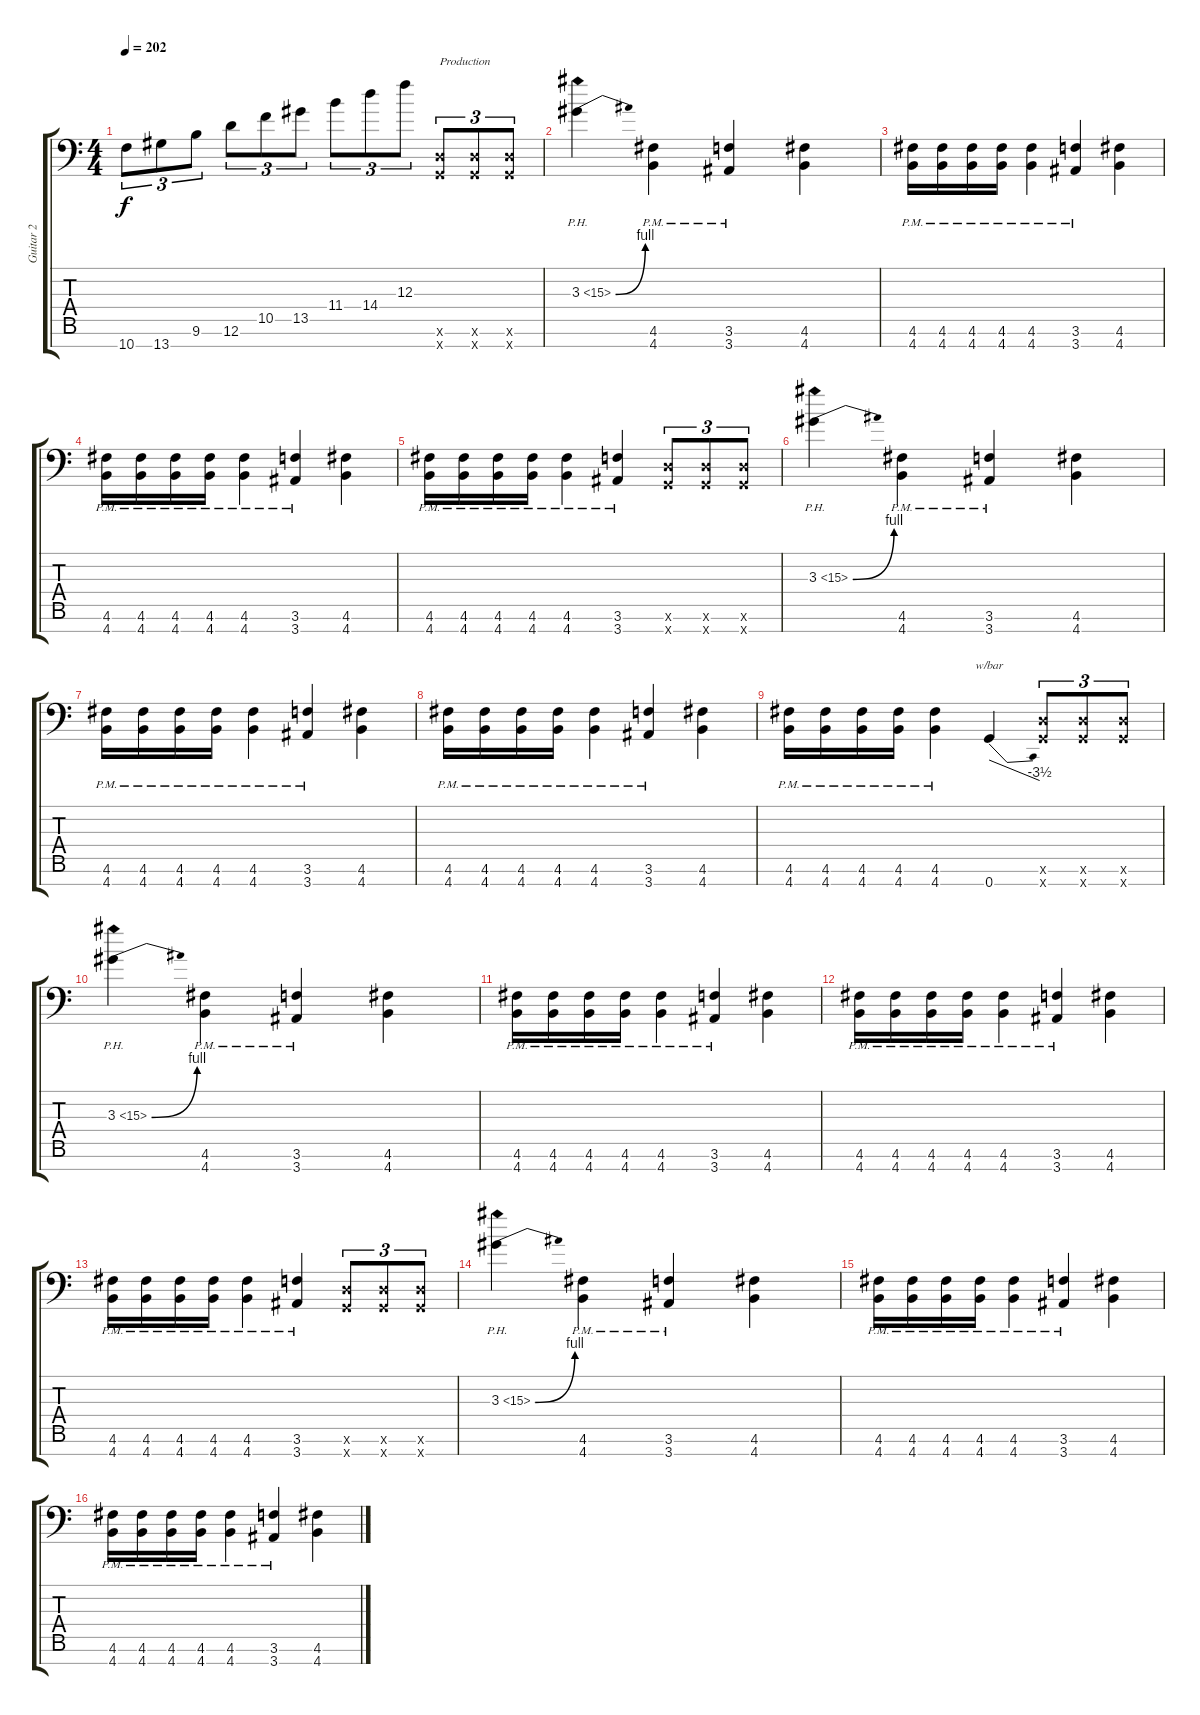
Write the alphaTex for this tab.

\track ("Guitar 2" "Guitar 2") {instrument distortionguitar}
\staff {score tabs}
\tuning (D4 A3 F3 C3 G2 D2 G1) {hide}
\ts (4 4)
\tempo 202
\clef f4
\ks c
10.7.8{tu (3 2) dy f} 13.7.8{tu (3 2)} 9.6.8{tu (3 2)} 12.6.8{tu (3 2)} 10.5.8{tu (3 2)} 13.5.8{tu (3 2)} 11.4.8{tu (3 2)} 14.4.8{tu (3 2)} 12.3.8{tu (3 2)} (0.6{x} 0.7{x}).8{tu (3 2) txt "Production"} (0.6{x} 0.7{x}).8{tu (3 2)} (0.6{x} 0.7{x}).8{tu (3 2)} |
3.3{be (bend 0 0 60 4) ph 12}.4 (4.6{pm} 4.7{pm}).4 (3.6{pm} 3.7{pm}).4 (4.6 4.7).4 |
(4.6{pm} 4.7{pm}).16 (4.6{pm} 4.7{pm}).16 (4.6{pm} 4.7{pm}).16 (4.6{pm} 4.7{pm}).16 (4.6{pm} 4.7{pm}).4 (3.6{pm} 3.7{pm}).4 (4.6 4.7).4 |
(4.6{pm} 4.7{pm}).16 (4.6{pm} 4.7{pm}).16 (4.6{pm} 4.7{pm}).16 (4.6{pm} 4.7{pm}).16 (4.6{pm} 4.7{pm}).4 (3.6{pm} 3.7{pm}).4 (4.6 4.7).4 |
(4.6{pm} 4.7{pm}).16 (4.6{pm} 4.7{pm}).16 (4.6{pm} 4.7{pm}).16 (4.6{pm} 4.7{pm}).16 (4.6{pm} 4.7{pm}).4 (3.6{pm} 3.7{pm}).4 (0.6{x} 0.7{x}).8{tu (3 2)} (0.6{x} 0.7{x}).8{tu (3 2)} (0.6{x} 0.7{x}).8{tu (3 2)} |
3.3{be (bend 0 0 60 4) ph 12}.4 (4.6{pm} 4.7{pm}).4 (3.6{pm} 3.7{pm}).4 (4.6 4.7).4 |
(4.6{pm} 4.7{pm}).16 (4.6{pm} 4.7{pm}).16 (4.6{pm} 4.7{pm}).16 (4.6{pm} 4.7{pm}).16 (4.6{pm} 4.7{pm}).4 (3.6{pm} 3.7{pm}).4 (4.6 4.7).4 |
(4.6{pm} 4.7{pm}).16 (4.6{pm} 4.7{pm}).16 (4.6{pm} 4.7{pm}).16 (4.6{pm} 4.7{pm}).16 (4.6{pm} 4.7{pm}).4 (3.6{pm} 3.7{pm}).4 (4.6 4.7).4 |
(4.6{pm} 4.7{pm}).16 (4.6{pm} 4.7{pm}).16 (4.6{pm} 4.7{pm}).16 (4.6{pm} 4.7{pm}).16 (4.6{pm} 4.7{pm}).4 0.7.4{tbe (dive default 0 0 60 -14)} (0.6{x} 0.7{x}).8{tu (3 2)} (0.6{x} 0.7{x}).8{tu (3 2)} (0.6{x} 0.7{x}).8{tu (3 2)} |
3.3{be (bend 0 0 60 4) ph 12}.4 (4.6{pm} 4.7{pm}).4 (3.6{pm} 3.7{pm}).4 (4.6 4.7).4 |
(4.6{pm} 4.7{pm}).16 (4.6{pm} 4.7{pm}).16 (4.6{pm} 4.7{pm}).16 (4.6{pm} 4.7{pm}).16 (4.6{pm} 4.7{pm}).4 (3.6{pm} 3.7{pm}).4 (4.6 4.7).4 |
(4.6{pm} 4.7{pm}).16 (4.6{pm} 4.7{pm}).16 (4.6{pm} 4.7{pm}).16 (4.6{pm} 4.7{pm}).16 (4.6{pm} 4.7{pm}).4 (3.6{pm} 3.7{pm}).4 (4.6 4.7).4 |
(4.6{pm} 4.7{pm}).16 (4.6{pm} 4.7{pm}).16 (4.6{pm} 4.7{pm}).16 (4.6{pm} 4.7{pm}).16 (4.6{pm} 4.7{pm}).4 (3.6{pm} 3.7{pm}).4 (0.6{x} 0.7{x}).8{tu (3 2)} (0.6{x} 0.7{x}).8{tu (3 2)} (0.6{x} 0.7{x}).8{tu (3 2)} |
3.3{be (bend 0 0 60 4) ph 12}.4 (4.6{pm} 4.7{pm}).4 (3.6{pm} 3.7{pm}).4 (4.6 4.7).4 |
(4.6{pm} 4.7{pm}).16 (4.6{pm} 4.7{pm}).16 (4.6{pm} 4.7{pm}).16 (4.6{pm} 4.7{pm}).16 (4.6{pm} 4.7{pm}).4 (3.6{pm} 3.7{pm}).4 (4.6 4.7).4 |
(4.6{pm} 4.7{pm}).16 (4.6{pm} 4.7{pm}).16 (4.6{pm} 4.7{pm}).16 (4.6{pm} 4.7{pm}).16 (4.6{pm} 4.7{pm}).4 (3.6{pm} 3.7{pm}).4 (4.6 4.7).4
